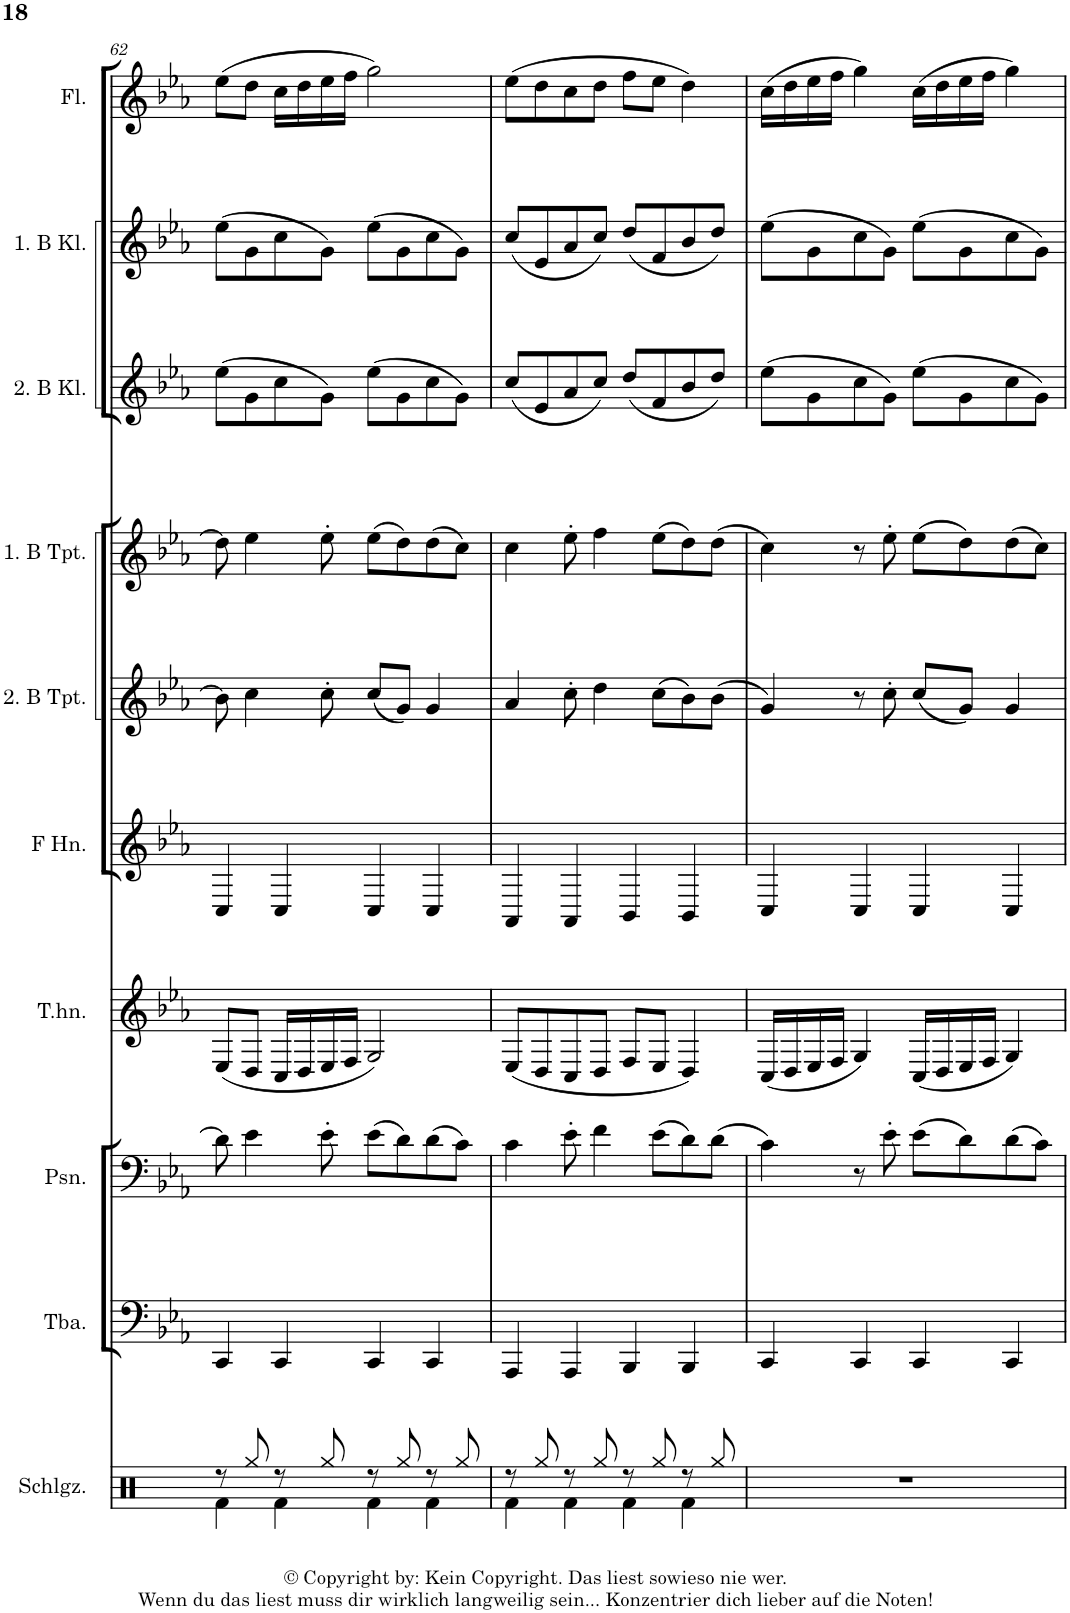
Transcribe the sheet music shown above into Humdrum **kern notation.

**kern	**kern	**kern	**kern	**kern	**kern	**kern	**kern	**kern	**kern
*part10	*part9	*part8	*part7	*part6	*part5	*part4	*part3	*part2	*part1
*staff10	*staff9	*staff8	*staff7	*staff6	*staff5	*staff4	*staff3	*staff2	*staff1
*I"Schlagzeug	*I"Tuba	*I"Posaune	*I"Tenorhorn	*I"Horn in F	*I"2. Trompete in B	*I"1. Trompete in B	*I"2. Klarinette in B	*I"1. Klarinette in B	*I"Flöte
*I'Schlgz.	*I'Tba.	*I'Psn.	*I'T.hn.	*	*	*	*	*	*I'Fl.
!!LO:PB:g=z
*clefX	*clefF4	*clefF4	*clefG2	*clefG2	*clefG2	*clefG2	*clefG2	*clefG2	*clefG2
*	*	*	*ITrd4c7	*ITrd4c7	*ITrd1c2	*ITrd1c2	*ITrd1c2	*ITrd1c2	*
*k[]	*k[b-e-a-]	*k[b-e-a-]	*k[b-e-a-]	*k[b-e-a-]	*k[b-e-a-]	*k[b-e-a-]	*k[b-e-a-]	*k[b-e-a-]	*k[b-e-a-]
*M4/4	*M4/4	*M4/4	*M4/4	*M4/4	*M4/4	*M4/4	*M4/4	*M4/4	*M4/4
=62	=62	=62	=62	=62	=62	=62	=62	=62	=62
*^	*	*	*	*	*	*	*	*	*
8r	4Rf\	4CC/	8d\]	(8E-/L	4C/	8b-\]	8dd\]	(8ee-\L	(8ee-\L	(8ee-\L
8Rgg/	.	.	4e-\	8D/J	.	4cc\	4ee-\	8g\	8g\	8dd\J
8r	4Rf\	4CC/	.	16C/LL	4C/	.	.	8cc\	8cc\	16cc\LL
.	.	.	.	16D/	.	.	.	.	.	16dd\
8Rgg/	.	.	8e-'\	16E-/	.	8cc'\	8ee-'\	8g\J)	8g\J)	16ee-\
.	.	.	.	16F/JJ	.	.	.	.	.	16ff\JJ
8r	4Rf\	4CC/	(8e-\L	2G/)	4C/	(8cc/L	(8ee-\L	(8ee-\L	(8ee-\L	2gg\)
8Rgg/	.	.	8d\)	.	.	8g/J)	8dd\)	8g\	8g\	.
8r	4Rf\	4CC/	(8d\	.	4C/	4g/	(8dd\	8cc\	8cc\	.
8Rgg/	.	.	8c\J)	.	.	.	8cc\J)	8g\J)	8g\J)	.
=63	=63	=63	=63	=63	=63	=63	=63	=63	=63	=63
8r	4Rf\	4AAA-/	4c\	(8E-/L	4AA-/	4a-/	4cc\	(8cc/L	(8cc/L	(8ee-\L
8Rgg/	.	.	.	8D/	.	.	.	8e-/	8e-/	8dd\
8r	4Rf\	4AAA-/	8e-'\	8C/	4AA-/	8cc'\	8ee-'\	8a-/	8a-/	8cc\
8Rgg/	.	.	4f\	8D/J	.	4dd\	4ff\	8cc/J)	8cc/J)	8dd\J
8r	4Rf\	4BBB-/	.	8F/L	4BB-/	.	.	(8dd/L	(8dd/L	8ff\L
8Rgg/	.	.	(8e-\L	8E-/J	.	(8cc\L	(8ee-\L	8f/	8f/	8ee-\J
8r	4Rf\	4BBB-/	8d\)	4D/)	4BB-/	8b-\)	8dd\)	8b-/	8b-/	4dd\)
8Rgg/	.	.	(8d\J	.	.	(8b-\J	(8dd\J	8dd/J)	8dd/J)	.
*v	*v	*	*	*	*	*	*	*	*	*
=64	=64	=64	=64	=64	=64	=64	=64	=64	=64
1r	4CC/	4c\)	(16C/LL	4C/	4g/)	4cc\)	(8ee-\L	(8ee-\L	(16cc\LL
.	.	.	16D/	.	.	.	.	.	16dd\
.	.	.	16E-/	.	.	.	8g\	8g\	16ee-\
.	.	.	16F/JJ	.	.	.	.	.	16ff\JJ
.	4CC/	8r	4G/)	4C/	8r	8r	8cc\	8cc\	4gg\)
.	.	8e-'\	.	.	8cc'\	8ee-'\	8g\J)	8g\J)	.
.	4CC/	(8e-\L	(16C/LL	4C/	(8cc/L	(8ee-\L	(8ee-\L	(8ee-\L	(16cc\LL
.	.	.	16D/	.	.	.	.	.	16dd\
.	.	8d\)	16E-/	.	8g/J)	8dd\)	8g\	8g\	16ee-\
.	.	.	16F/JJ	.	.	.	.	.	16ff\JJ
.	4CC/	(8d\	4G/)	4C/	4g/	(8dd\	8cc\	8cc\	4gg\)
.	.	8c\J)	.	.	.	8cc\J)	8g\J)	8g\J)	.
=	=	=	=	=	=	=	=	=	=
*-	*-	*-	*-	*-	*-	*-	*-	*-	*-
